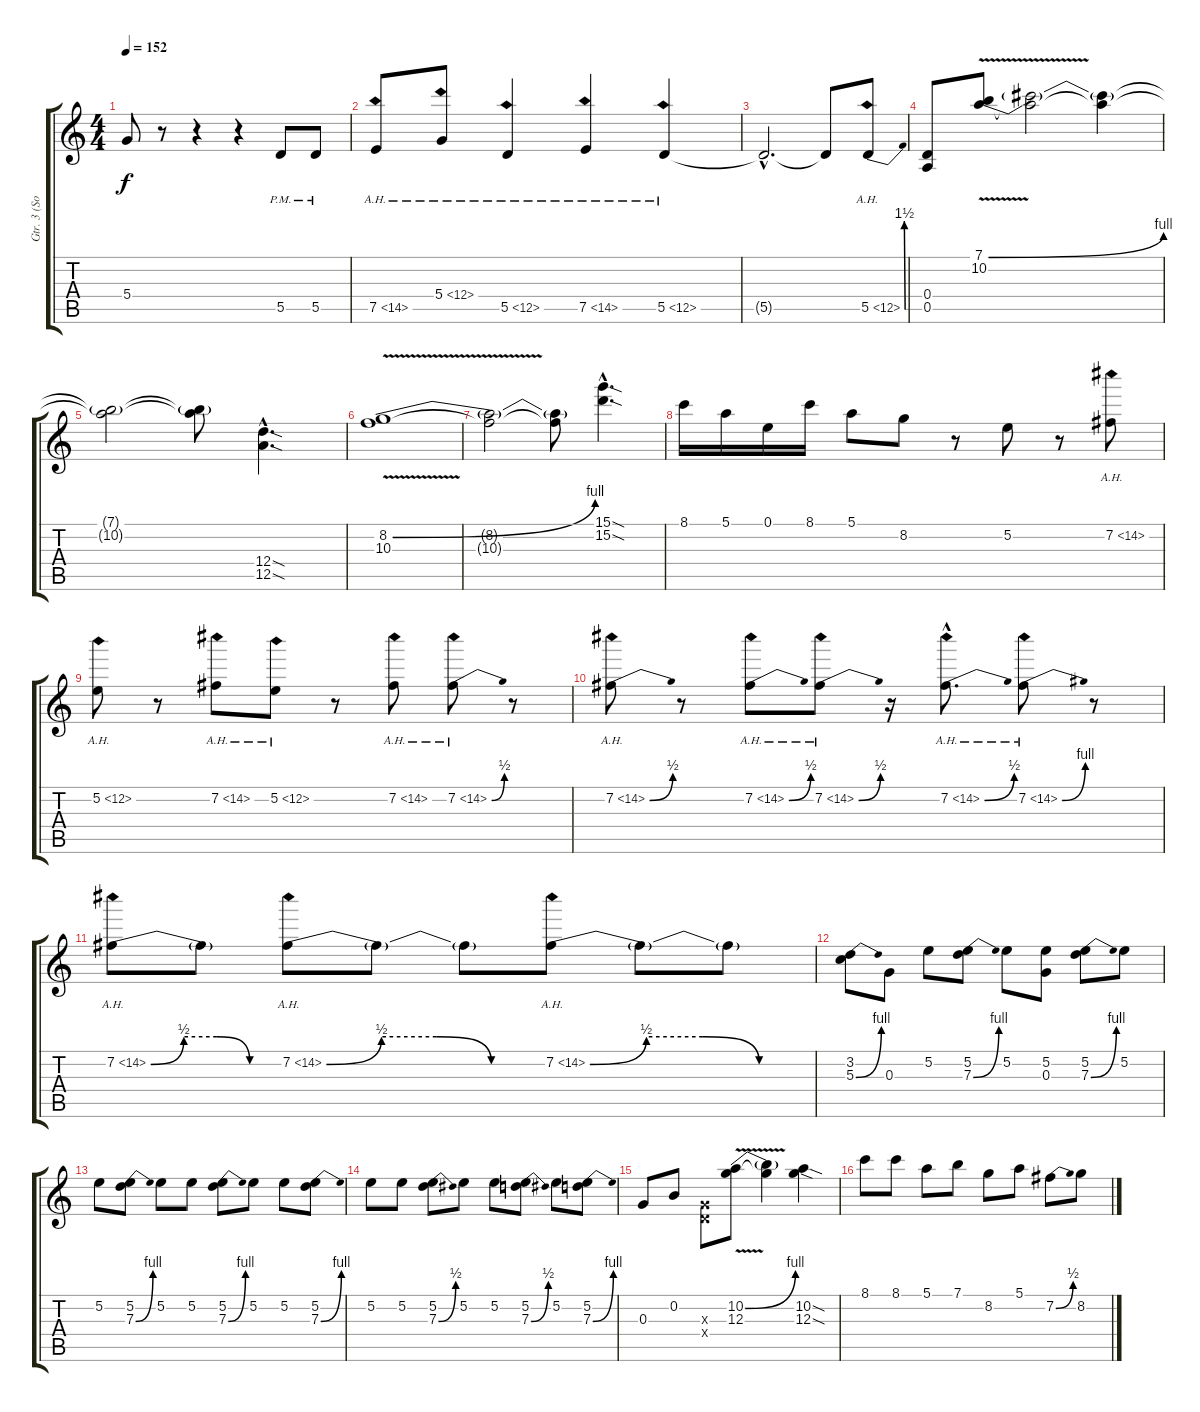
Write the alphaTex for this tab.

\track ("Gtr. 3 (Solo)" "Gtr. 3 (So") {instrument distortionguitar}
\staff {score tabs}
\tuning (E4 B3 G3 D3 A2 E2) {hide}
\ts (4 4)
\tempo 152
\clef g2
\ks c
5.4{t}.8{dy f} r.8 r.4 r.4 5.5{pm}.8 5.5{pm}.8 |
7.5{ah 7}.8 5.4{ah 7}.8 5.5{ah 7}.4 7.5{ah 7}.4 5.5{ah 7}.4 |
5.5{hac t}.2{d} 5.5{t}.8 5.5{be (bend 0 0 60 6) ah 7}.8 |
(0.4 0.5).8 (7.1{be (bend 0 0 60 4) v} 10.2).8 (7.1{t} 10.2{t}).2 (7.1{t} 10.2{t}).4 |
(7.1{t} 10.2{t}).2 (7.1{t} 10.2{t}).8 (12.4{sod hac} 12.5{sod hac}).4{d} |
(8.2{be (bend 0 0 60 4) v} 10.3).1 |
(8.2{t} 10.3{t}).2 (8.2{t} 10.3{t}).8 (15.1{sod hac} 15.2{sod hac}).4{d} |
8.1.16 5.1.16 0.1.16 8.1.16 5.1.8 8.2.8 r.8 5.2.8 r.8 7.2{ah 7}.8 |
5.2{ah 7}.8 r.8 7.2{ah 7}.8 5.2{ah 7}.8 r.8 7.2{ah 7}.8 7.2{be (bend 0 0 60 2) ah 7}.8 r.8 |
7.2{be (bend 0 0 60 2) ah 7}.8 r.8 7.2{be (bend 0 0 60 2) ah 7}.8 7.2{be (bend 0 0 60 2) ah 7}.8 r.16 7.2{be (bend 0 0 60 2) ah 7 hac}.8{d} 7.2{be (bend 0 0 60 4) ah 7}.8 r.8 |
7.2{be (custom 0 0 15 2 30 2 45 0 60 0) ah 7}.8 7.2{t}.8 7.2{be (custom 0 0 15 2 30 2 45 0 60 0) ah 7}.8 7.2{t}.8 7.2{t}.8 7.2{be (custom 0 0 15 2 30 2 45 0 60 0) ah 7}.8 7.2{t}.8 7.2{t}.8 |
(3.2 5.3{be (bend 0 0 60 4)}).8 0.3.8 5.2.8 (5.2 7.3{be (bend 0 0 60 4)}).8 5.2.8 (5.2 0.3).8 (5.2 7.3{be (bend 0 0 60 4)}).8 5.2.8 |
5.2.8 (5.2 7.3{be (bend 0 0 60 4)}).8 5.2.8 5.2.8 (5.2 7.3{be (bend 0 0 60 4)}).8 5.2.8 5.2.8 (5.2 7.3{be (bend 0 0 60 4)}).8 |
5.2.8 5.2.8 (5.2 7.3{be (bend 0 0 60 2)}).8 5.2.8 5.2.8 (5.2 7.3{be (bend 0 0 60 2)}).8 5.2.8 (5.2 7.3{be (bend 0 0 60 4)}).8 |
0.3.8 0.2.8 (0.3{x} 0.4{x}).8 (10.2{be (bend 0 0 60 4) v} 12.3).8 (10.2{t} 12.3{t}).4 (10.2{sod} 12.3{sod}).4 |
8.1.8 8.1.8 5.1.8 7.1.8 8.2.8 5.1.8 7.2{be (bend 0 0 60 2)}.8 8.2.8
